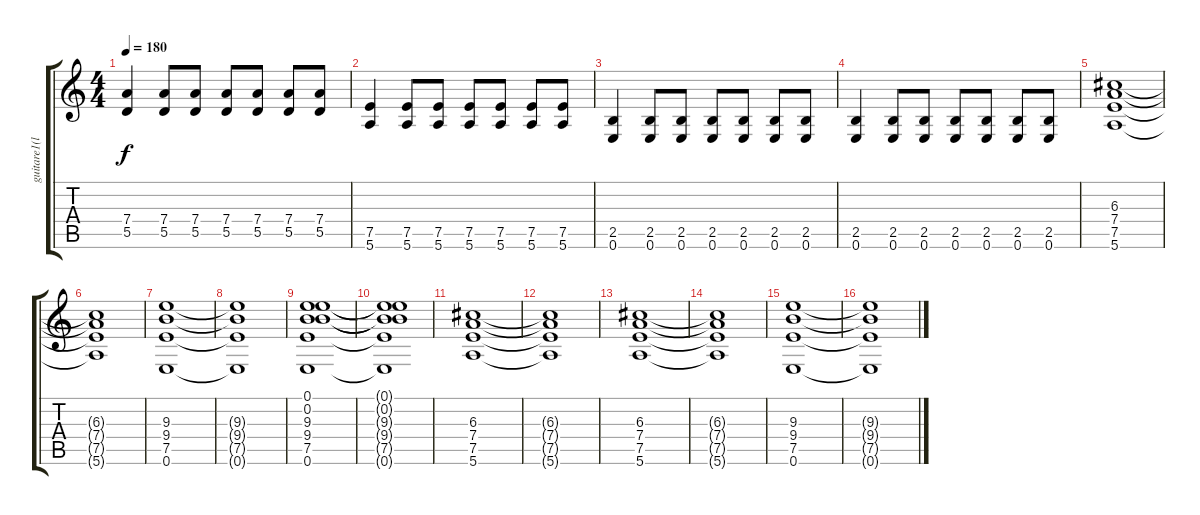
\track ("guitare1(lars)" "guitare1(l") {instrument distortionguitar}
\staff {score tabs}
\tuning (E4 B3 G3 D3 A2 E2) {hide}
\ts (4 4)
\tempo 180
\clef g2
\ks c
(7.4 5.5).4{dy f} (7.4 5.5).8 (7.4 5.5).8 (7.4 5.5).8 (7.4 5.5).8 (7.4 5.5).8 (7.4 5.5).8 |
(7.5 5.6).4 (7.5 5.6).8 (7.5 5.6).8 (7.5 5.6).8 (7.5 5.6).8 (7.5 5.6).8 (7.5 5.6).8 |
(2.5 0.6).4 (2.5 0.6).8 (2.5 0.6).8 (2.5 0.6).8 (2.5 0.6).8 (2.5 0.6).8 (2.5 0.6).8 |
(2.5 0.6).4 (2.5 0.6).8 (2.5 0.6).8 (2.5 0.6).8 (2.5 0.6).8 (2.5 0.6).8 (2.5 0.6).8 |
(6.3 7.4 7.5 5.6).1 |
(6.3{t} 7.4{t} 7.5{t} 5.6{t}).1 |
(9.3 9.4 7.5 0.6).1 |
(9.3{t} 9.4{t} 7.5{t} 0.6{t}).1 |
(0.1 0.2 9.3 9.4 7.5 0.6).1 |
(0.1{t} 0.2{t} 9.3{t} 9.4{t} 7.5{t} 0.6{t}).1 |
(6.3 7.4 7.5 5.6).1 |
(6.3{t} 7.4{t} 7.5{t} 5.6{t}).1 |
(6.3 7.4 7.5 5.6).1 |
(6.3{t} 7.4{t} 7.5{t} 5.6{t}).1 |
(9.3 9.4 7.5 0.6).1 |
(9.3{t} 9.4{t} 7.5{t} 0.6{t}).1
